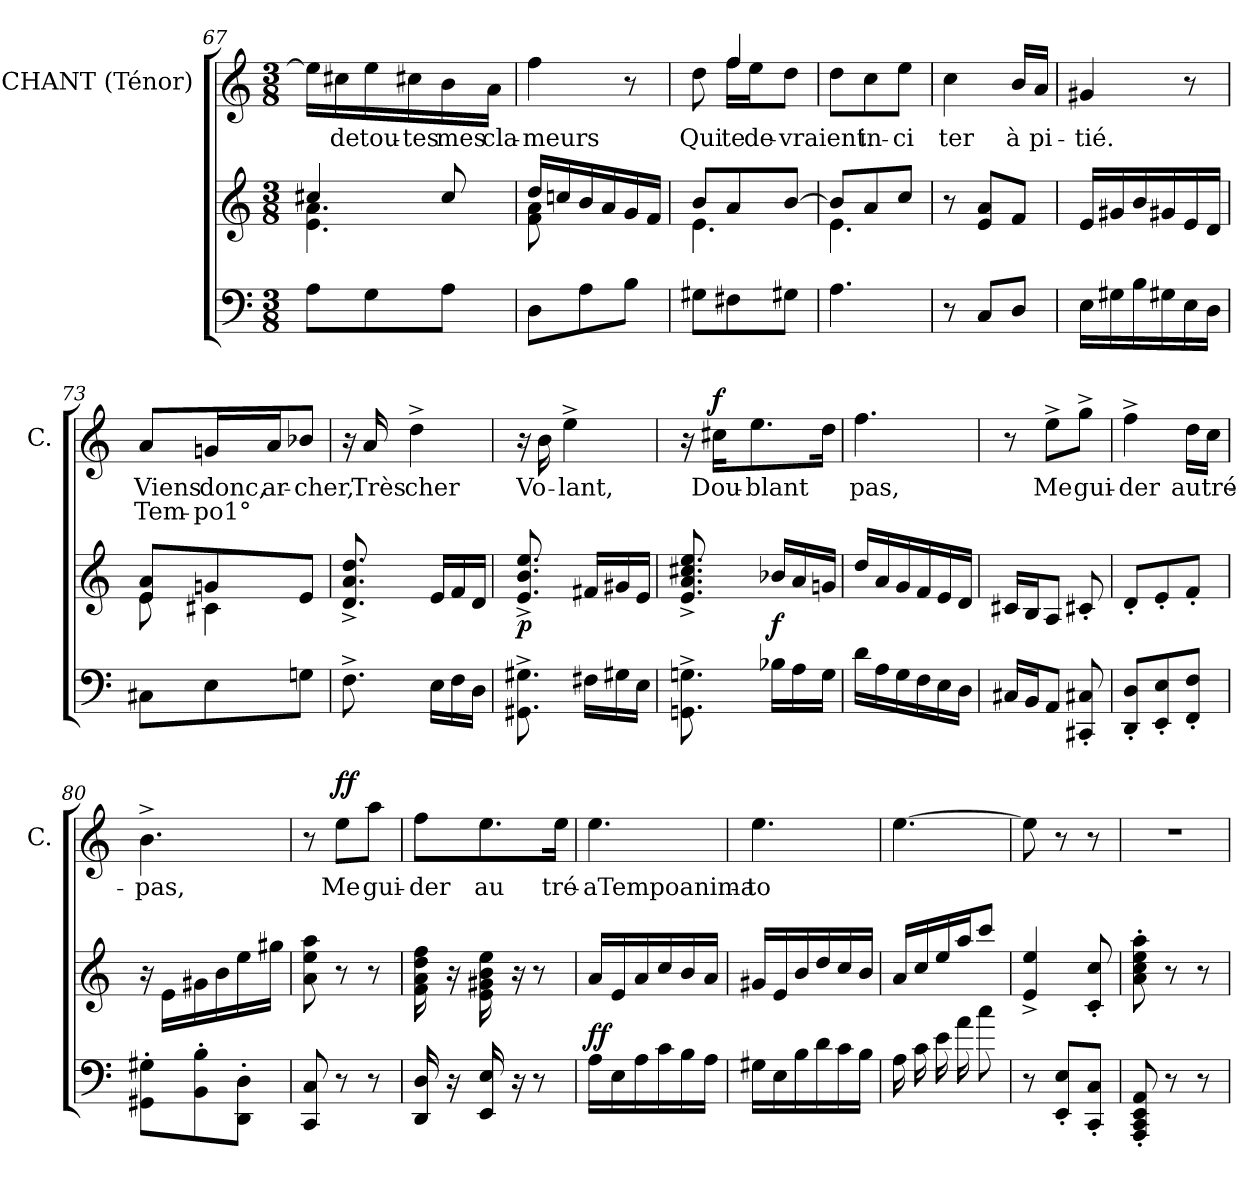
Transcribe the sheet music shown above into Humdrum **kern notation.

**kern	**dynam	**kern	**kern	**text	**text	**dynam
*part3	*part3	*part2	*part1	*part1	*part1	*part1
*staff3	*staff3	*staff2	*staff1	*staff1	*staff1	*staff1
*	*	*	*I"CHANT (Ténor)	*	*	*
*	*	*	*I'C.	*	*	*
!!LO:LB:g=z
*clefF4	*	*clefG2	*clefG2	*	*	*
*k[]	*	*k[]	*k[]	*	*	*
*M3/8	*	*M3/8	*M3/8	*	*	*
=67	=67	=67	=67	=67	=67	=67
*	*	*^	*	*	*	*
8Ai\L	.	4cc#Xj/	4.eZ\ 4.aZ\	16eej\LL]	.	.	.
.	.	.	.	16cc#Xj\	de	.	.
8Gi\	.	.	.	16eej\	tou-	.	.
.	.	.	.	16cc#Xj\	tes	.	.
8Ai\J	.	8cc#j/	.	16bj\	mes	.	.
.	.	.	.	16aj\JJ	cla-	.	.
=68	=68	=68	=68	=68	=68	=68	=68
8Di\L	.	16ddj/LL	8fZ\ 8aZ\	4ffj\	meurs	.	.
.	.	16ccnj/	.	.	.	.	.
8Ai\	.	16bj/	4ryy	.	.	.	.
.	.	16aj/	.	.	.	.	.
8Bi\J	.	16gj/	.	8r	.	.	.
.	.	16fj/JJ	.	.	.	.	.
=69	=69	=69	=69	=69	=69	=69	=69
*	*	*	*	*^	*	*	*
8G#Xi\L	.	8bj/L	4.eZ\	8ddj\	8ryy	Qui	.	.
8F#Xi\	.	8aj/	.	4ffj/	16ffi\LL	te	.	.
.	.	.	.	.	16eei\J	de-	.	.
8G#Xi\J	.	[8bj/J	.	.	8ddi\J	vraient.	.	.
*	*	*	*	*v	*v	*	*	*
=70	=70	=70	=70	=70	=70	=70	=70
4.Ai\	.	8bj/L]	4.eZ\	8ddj\L	.	.	.
.	.	8aj/	.	8ccj\	in-	.	.
.	.	8ccj/J	.	8eej\J	ci	.	.
*	*	*v	*v	*	*	*	*
!!LO:PB:g=z
=71	=71	=71	=71	=71	=71	=71
8r	.	8r	4ccj\	ter	.	.
8Ci/L	.	8aj/ 8ej/L	.	.	.	.
8Di/J	.	8fj/J	16bj/LL	à	.	.
.	.	.	16aj/JJ	pi-	.	.
=72	=72	=72	=72	=72	=72	=72
16Ei\LL	.	16ej/LL	4g#Xj/	tié.	.	.
16G#Xi\	.	16g#Xj/	.	.	.	.
16Bi\	.	16bj/	.	.	.	.
16G#Xi\	.	16g#Xj/	.	.	.	.
16Ei\	.	16ej/	8r	.	.	.
16Di\JJ	.	16dj/JJ	.	.	.	.
=73	=73	=73	=73	=73	=73	=73
*	*	*^	*	*	*	*
8C#Xi\L	.	8ej/ 8aj/L	8eZ\	8aj/L	Viens	Tem-	.
8Ei\	.	8gnj/	4c#XZ\	16gnj/L	donc,	po1°	.
.	.	.	.	16aj/J	ar-	.	.
8Gni\J	.	8ej/J	.	8b-Xj/J	cher,	.	.
*	*	*v	*v	*	*	*	*
=74	=74	=74	=74	=74	=74	=74
8.F^>i\	.	8.ddj^>/ 8.aj^>/ 8.dj^>/	16r	.	.	.
.	.	.	16aj/	Très	.	.
.	.	.	4dd^>j\	cher	.	.
16Ei\LL	.	16ej/LL	.	.	.	.
16Fi\	.	16fj/	.	.	.	.
16Di\JJ	.	16dj/JJ	.	.	.	.
!!LO:LB:g=z
=75	=75	=75	=75	=75	=75	=75
!	!LO:DY:a	!	!	!	!	!
8.GG#Xi^>\ 8.G#Xi^>\	p	8.eej^>/ 8.bj^>/ 8.ej^>/	16r	.	.	.
.	.	.	16bj\	Vo-	.	.
.	.	.	4ee^>j\	lant,	.	.
16F#Xi\LL	.	16f#Xj/LL	.	.	.	.
16G#Xi\	.	16g#Xj/	.	.	.	.
16Ei\JJ	.	16ej/JJ	.	.	.	.
=76	=76	=76	=76	=76	=76	=76
8.GGni^>\ 8.Gni^>\	.	8.eej^>/ 8.cc#Xj^>/ 8.aj^>/ 8.ej^>/	16r	.	.	.
!	!	!	!	!	!	!LO:DY:a
.	.	.	16cc#Xj\KL	Dou-	.	f
.	.	.	8.eej\	blant	.	.
!	!LO:DY:a	!	!	!	!	!
16B-Xi\LL	f	16b-Xj/LL	.	.	.	.
16Ai\	.	16aj/	.	.	.	.
16Gi\JJ	.	16gnj/JJ	16ddj\Jk	.	.	.
=77	=77	=77	=77	=77	=77	=77
16di\LL	.	16ddj/LL	4.ffj\	pas,	.	.
16Ai\	.	16aj/	.	.	.	.
16Gi\	.	16gj/	.	.	.	.
16Fi\	.	16fj/	.	.	.	.
16Ei\	.	16ej/	.	.	.	.
16Di\JJ	.	16dj/JJ	.	.	.	.
=78	=78	=78	=78	=78	=78	=78
16C#Xi/LL	.	16c#Xj/LL	8r	.	.	.
16BBi/J	.	16Bj/J	.	.	.	.
8AAi/J	.	8Aj/J	8ee^>j\L	Me	.	.
8C#Xi'</ 8CC#Xi'</	.	8c#X'<j/	8gg^>j\J	gui-	.	.
!!LO:LB:g=z
=79	=79	=79	=79	=79	=79	=79
8Di'</ 8DDi'</L	.	8d'<j/L	4ff^>j\	der	.	.
8Ei'</ 8EEi'</	.	8e'<j/	.	.	.	.
8Fi'</ 8FFi'</J	.	8f'<j/J	16ddj\LL	au	.	.
.	.	.	16ccj\JJ	tré-	.	.
=80	=80	=80	=80	=80	=80	=80
8GG#Xi'>\ 8G#Xi'>\L	.	16r	4.b^>j\	pas,	.	.
.	.	16ej\LL	.	.	.	.
8BBi'>\ 8Bi'>\	.	16g#Xj\	.	.	.	.
.	.	16bj\	.	.	.	.
8DDi'>\ 8Di'>\J	.	16eej\	.	.	.	.
.	.	16gg#Xj\JJ	.	.	.	.
=81	=81	=81	=81	=81	=81	=81
8Ci/ 8CCi/	.	8aj\ 8eej\ 8aaj\	8r	.	.	.
!	!	!	!	!	!	!LO:DY:a
8r	.	8r	8eej\L	Me	.	ff
8r	.	8r	8aaj\J	gui-	.	.
=82	=82	=82	=82	=82	=82	=82
16Di/ 16DDi/	.	16fj\ 16aj\ 16ddj\ 16ffj\	8ffj\L	der	.	.
16r	.	16r	.	.	.	.
16Ei/ 16EEi/	.	16ej\ 16g#Xj\ 16eej\ 16bj\	8.eej\	au	.	.
16r	.	16r	.	.	.	.
8r	.	8r	.	.	.	.
.	.	.	16eej\Jk	tré-	.	.
!!LO:LB:g=z
=83	=83	=83	=83	=83	=83	=83
!	!LO:DY:a	!	!	!	!	!
16Ai\LL	ff	16aj/LL	4.eej\	aTempoanima-	.	.
16Ei\	.	16ej/	.	.	.	.
16Ai\	.	16aj/	.	.	.	.
16ci\	.	16ccj/	.	.	.	.
16Bi\	.	16bj/	.	.	.	.
16Ai\JJ	.	16aj/JJ	.	.	.	.
=84	=84	=84	=84	=84	=84	=84
16G#Xi\LL	.	16g#Xj/LL	4.eej\	to	.	.
16Ei\	.	16ej/	.	.	.	.
16Bi\	.	16bj/	.	.	.	.
16di\	.	16ddj/	.	.	.	.
16ci\	.	16ccj/	.	.	.	.
16Bi\JJ	.	16bj/JJ	.	.	.	.
=85	=85	=85	=85	=85	=85	=85
*^	*	*	*	*	*	*
16Ai\	4.ryy	.	16aj/LL	[4.eej\	.	.	.
16ci\	.	.	16ccj/	.	.	.	.
16ei\	.	.	16eej/	.	.	.	.
16ai\	.	.	16aaj/J	.	.	.	.
8cci\	.	.	8cccj/J	.	.	.	.
*v	*v	*	*	*	*	*	*
=86	=86	=86	=86	=86	=86	=86
8r	.	4eej^</ 4ej^</	8eej\]	.	.	.
8Ei'</ 8EEi'</L	.	.	8r	.	.	.
8Ci'</ 8CCi'</J	.	8ccj'</ 8cj'</	8r	.	.	.
=87	=87	=87	=87	=87	=87	=87
8AAi'</ 8EEi'</ 8CCi'</ 8AAAi'</	.	8aj'>\ 8ccj'>\ 8eej'>\ 8aaj'>\	4.r	.	.	.
8r	.	8r	.	.	.	.
8r	.	8r	.	.	.	.
=	=	=	=	=	=	=
*-	*-	*-	*-	*-	*-	*-
